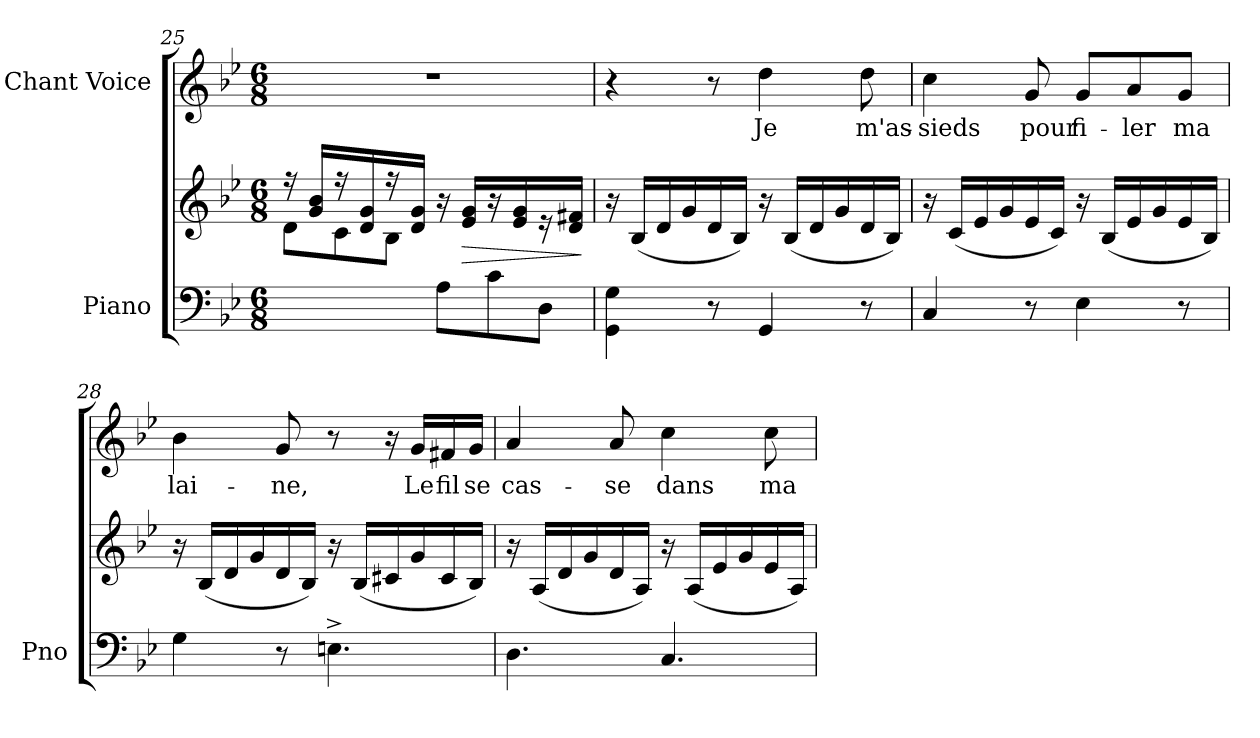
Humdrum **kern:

**kern	**kern	**dynam	**kern	**text
*part2	*part2	*part2	*part1	*part1
*staff3	*staff2	*staff2/3	*staff1	*staff1
*I"Piano	*	*	*I"Chant Voice	*
*I'Pno	*	*	*	*
!!LO:LB:g=z
*clefF4	*clefG2	*	*clefG2	*
*k[b-e-]	*k[b-e-]	*	*k[b-e-]	*
*M6/8	*M6/8	*	*M6/8	*
=25	=25	=25	=25	=25
*	*^	*	*	*
4.ryy	16r	8d\L	.	2.r	.
.	16g/ 16b-/LL	.	.	.	.
.	16r	8c\	.	.	.
.	16d/ 16g/	.	.	.	.
.	16r	8B-\J	.	.	.
.	16d/ 16g/JJ	.	.	.	.
8A\L	16r	4.ryy	.	.	.
!	!	!	!LO:HP:b	!	!
.	16e-/ 16g/LL	.	>	.	.
8c\	16r	.	.	.	.
.	16e-/ 16g/	.	.	.	.
8D\J	16r	.	.	.	.
.	16d/ 16f#X/JJ	.	.	.	.
*	*v	*v	*	*	*
.	.	]	.	.
!!LO:LB:g=z
=26	=26	=26	=26	=26
4GG\ 4G\	16r	.	4r	.
.	(16B-/LL	.	.	.
.	16d/	.	.	.
.	16g/	.	.	.
8r	16d/	.	8r	.
.	16B-/JJ)	.	.	.
!	!	!	!	!LO:LY:b
4GG/	16r	.	4dd\	Je
.	(16B-/LL	.	.	.
.	16d/	.	.	.
.	16g/	.	.	.
!	!	!	!	!LO:LY:b
8r	16d/	.	8dd\	m'as-
.	16B-/JJ)	.	.	.
=27	=27	=27	=27	=27
!	!	!	!	!LO:LY:b
4C/	16r	.	4cc\	-sieds
.	(16c/LL	.	.	.
.	16e-/	.	.	.
.	16g/	.	.	.
!	!	!	!	!LO:LY:b
8r	16e-/	.	8g/	pour
.	16c/JJ)	.	.	.
!	!	!	!	!LO:LY:b
4E-\	16r	.	8g/L	fi-
.	(16B-/LL	.	.	.
!	!	!	!	!LO:LY:b
.	16e-/	.	8a/	-ler
.	16g/	.	.	.
!	!	!	!	!LO:LY:b
8r	16e-/	.	8g/J	ma
.	16B-/JJ)	.	.	.
!!LO:LB:g=z
=28	=28	=28	=28	=28
!	!	!	!	!LO:LY:b
4G\	16r	.	4b-\	lai-
.	(16B-/LL	.	.	.
.	16d/	.	.	.
.	16g/	.	.	.
!	!	!	!	!LO:LY:b
8r	16d/	.	8g/	-ne,
.	16B-/JJ)	.	.	.
4.En^\	16r	.	8r	.
.	(16B-/LL	.	.	.
.	16c#X/	.	16r	.
!	!	!	!	!LO:LY:b
.	16g/	.	16g/LL	Le
!	!	!	!	!LO:LY:b
.	16c#/	.	16f#X/	fil
!	!	!	!	!LO:LY:b
.	16B-/JJ)	.	16g/JJ	se
!!LO:PB:g=z
=29	=29	=29	=29	=29
!	!	!	!	!LO:LY:b
4.D\	16r	.	4a/	cas-
.	(16A/LL	.	.	.
.	16d/	.	.	.
.	16g/	.	.	.
!	!	!	!	!LO:LY:b
.	16d/	.	8a/	-se
.	16A/JJ)	.	.	.
!	!	!	!	!LO:LY:b
4.C/	16r	.	4cc\	dans
.	(16A/LL	.	.	.
.	16e-/	.	.	.
.	16g/	.	.	.
!	!	!	!	!LO:LY:b
.	16e-/	.	8cc\	ma
.	16A/JJ)	.	.	.
=	=	=	=	=
*-	*-	*-	*-	*-
